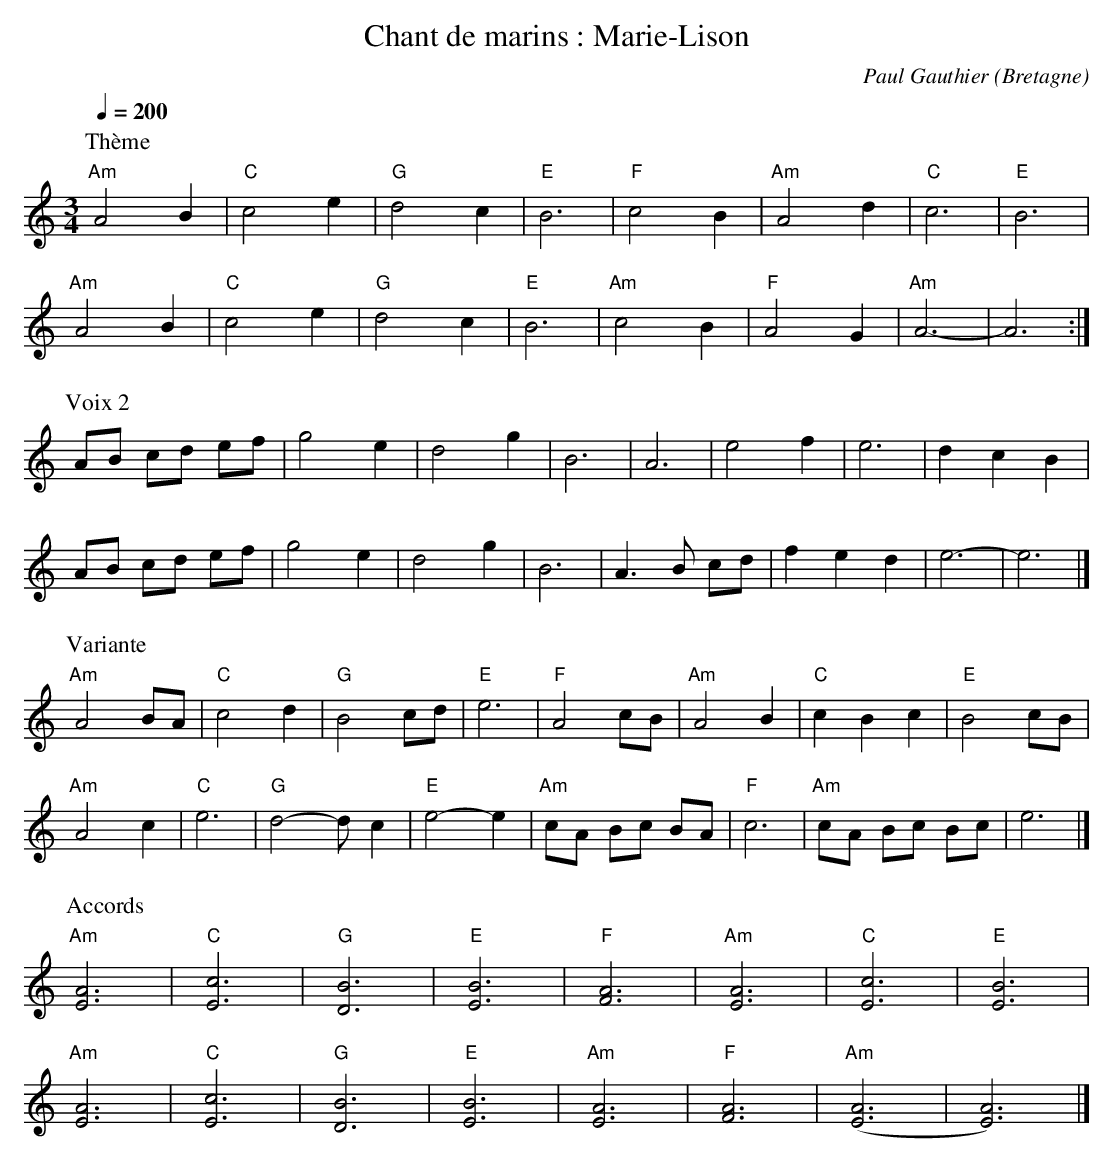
X:1
T:Chant de marins : Marie-Lison
C:Paul Gauthier
O:Bretagne
M:3/4
L:1/4
Q:1/4=200
K:C
P:Thème
"Am"A2 B | "C"c2 e | "G"d2 c | "E"B3 | "F"c2 B | "Am"A2 d | "C"c3 | "E"B3 |
"Am"A2 B | "C"c2 e| "G"d2 c | "E"B3 | "Am"c2 B | "F"A2 G | "Am"A3- | A3 :|
%%vskip 1
P:Voix 2
A/B/ c/d/ e/f/ | g2 e | d2 g | B3 | A3 | e2 f | e3 | d c B |
A/B/ c/d/ e/f/ | g2 e | d2 g | B3 | A>B c/d/ | f e d | e3- | e3 |]
%%vskip 1
P:Variante
"Am"A2 B/A/ |"C"c2 d |"G"B2 c/d/ |"E"e3 |"F"A2 c/B/ |"Am"A2 B |"C"c B c |"E"B2 c/B/ |
"Am"A2 c|"C"e3|"G"d2- d/ c|"E"e2- e|"Am"c/A/ B/c/ B/A/|"F"c3|"Am"c/A/ B/c/ B/c/|e3|]
%%vskip 1
P:Accords
"Am"[E3A3]|"C"[E3c3]|"G"[D3B3]|"E"[E3B3]|"F"[F3A3]|"Am"[E3A3]|"C"[E3c3]|"E"[E3B3]|
"Am"[E3A3]|"C"[E3c3]|"G"[D3B3]|"E"[E3B3]|"Am"[E3A3]|"F"[F3A3]|"Am"[(E3A3]|[E3)A3] |]
